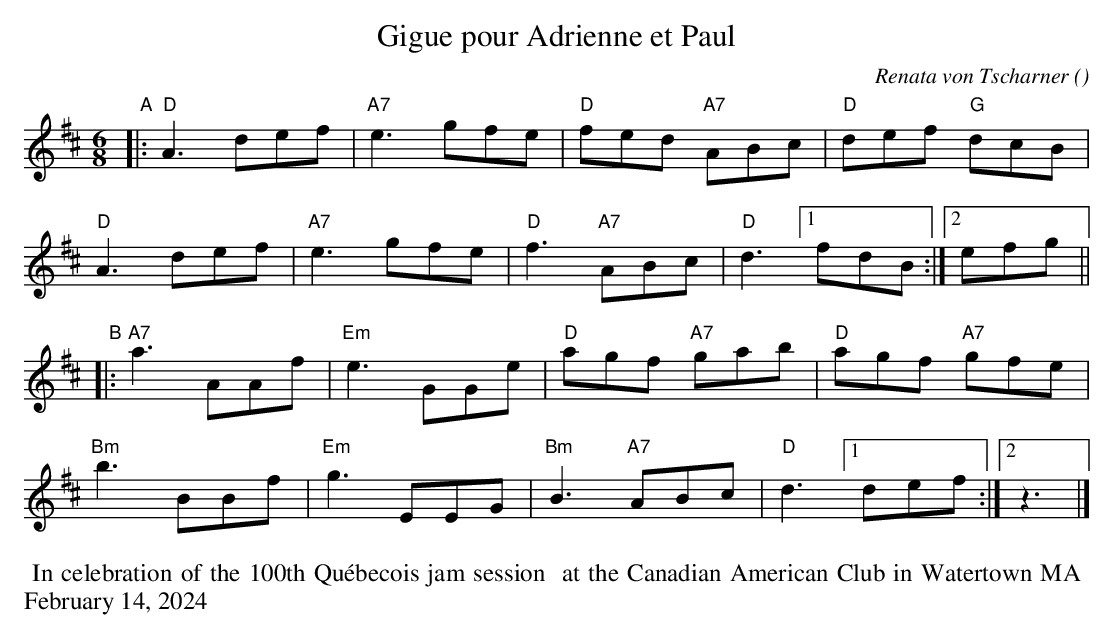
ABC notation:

X:1
T: Gigue pour Adrienne et Paul
C: Renata von Tscharner
O:
M: 6/8
L: 1/8
K: D
"^A"|:\
"D"A3 def | "A7"e3 gfe | "D"fed "A7"ABc | "D"def "G"dcB |
"D"A3 def | "A7"e3 gfe | "D"f3 "A7"ABc | "D"d3 [1 fdB :|[2 efg ||
"^B"|:\
"A7"a3 AAf | "Em"e3 GGe | "D"agf "A7"gab | "D"agf "A7"gfe |
"Bm"b3 BBf | "Em"g3 EEG | "Bm"B3 "A7"ABc | "D"d3 [1 def :|[2 z3 |]
